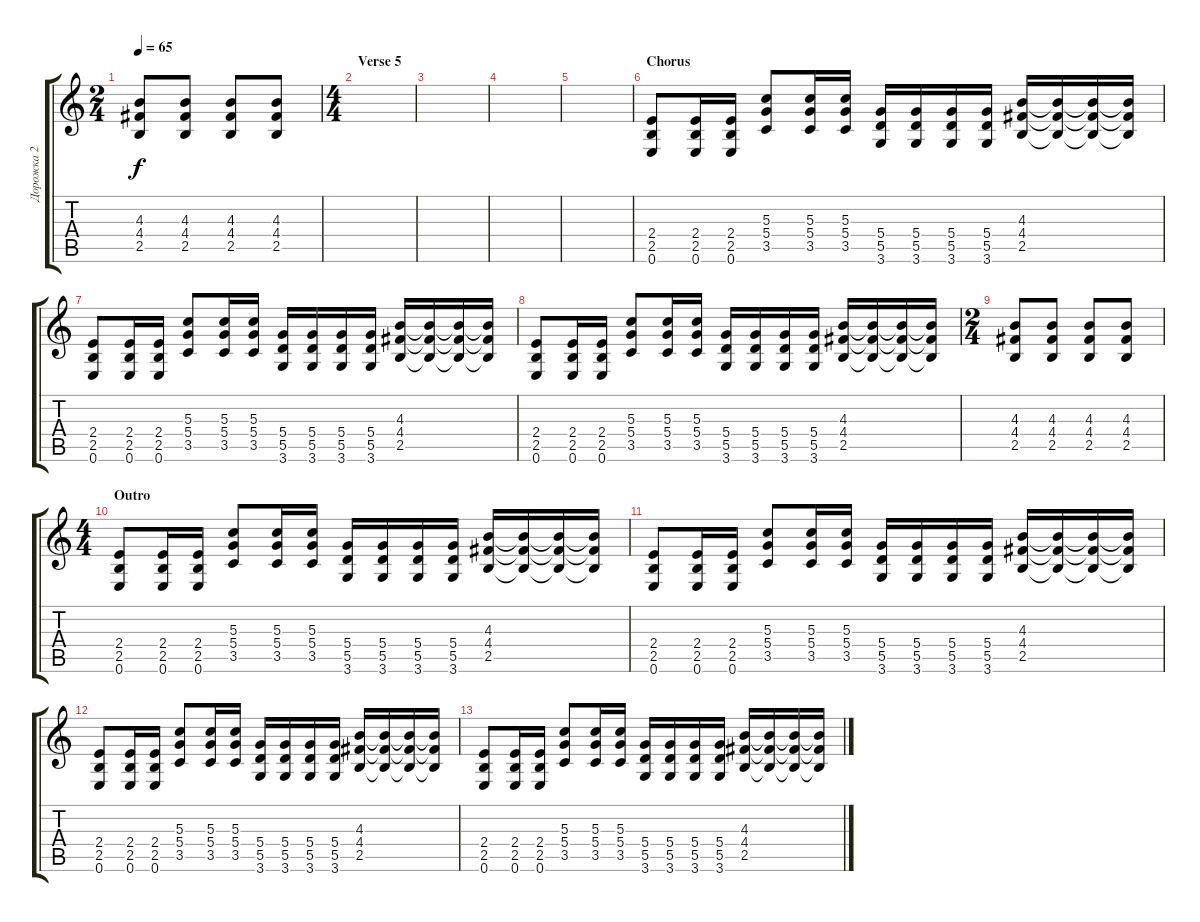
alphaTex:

\track ("Дорожка 2" "Дорожка 2") {instrument overdrivenguitar}
\staff {score tabs}
\tuning (E4 B3 G3 D3 A2 E2) {hide}
\ts (2 4)
\tempo 65
\clef g2
\ks c
(4.3 4.4 2.5).8{dy f} (4.3 4.4 2.5).8 (4.3 4.4 2.5).8 (4.3 4.4 2.5).8 |
\ts (4 4)
\section ("" "Verse 5")
|
|
|
|
\section ("" "Chorus")
(2.4 2.5 0.6).8{volume 8} (2.4 2.5 0.6).16 (2.4 2.5 0.6).16 (5.3 5.4 3.5).8 (5.3 5.4 3.5).16 (5.3 5.4 3.5).16 (5.4 5.5 3.6).16 (5.4 5.5 3.6).16 (5.4 5.5 3.6).16 (5.4 5.5 3.6).16 (4.3 4.4 2.5).16 (4.3{t} 4.4{t} 2.5{t}).16 (4.3{t} 4.4{t} 2.5{t}).16 (4.3{t} 4.4{t} 2.5{t}).16 |
(2.4 2.5 0.6).8{volume 8} (2.4 2.5 0.6).16 (2.4 2.5 0.6).16 (5.3 5.4 3.5).8 (5.3 5.4 3.5).16 (5.3 5.4 3.5).16 (5.4 5.5 3.6).16 (5.4 5.5 3.6).16 (5.4 5.5 3.6).16 (5.4 5.5 3.6).16 (4.3 4.4 2.5).16 (4.3{t} 4.4{t} 2.5{t}).16 (4.3{t} 4.4{t} 2.5{t}).16 (4.3{t} 4.4{t} 2.5{t}).16 |
(2.4 2.5 0.6).8{volume 8} (2.4 2.5 0.6).16 (2.4 2.5 0.6).16 (5.3 5.4 3.5).8 (5.3 5.4 3.5).16 (5.3 5.4 3.5).16 (5.4 5.5 3.6).16 (5.4 5.5 3.6).16 (5.4 5.5 3.6).16 (5.4 5.5 3.6).16 (4.3 4.4 2.5).16 (4.3{t} 4.4{t} 2.5{t}).16 (4.3{t} 4.4{t} 2.5{t}).16 (4.3{t} 4.4{t} 2.5{t}).16 |
\ts (2 4)
(4.3 4.4 2.5).8 (4.3 4.4 2.5).8 (4.3 4.4 2.5).8 (4.3 4.4 2.5).8 |
\ts (4 4)
\section ("" "Outro")
(2.4 2.5 0.6).8{volume 8} (2.4 2.5 0.6).16 (2.4 2.5 0.6).16 (5.3 5.4 3.5).8 (5.3 5.4 3.5).16 (5.3 5.4 3.5).16 (5.4 5.5 3.6).16 (5.4 5.5 3.6).16 (5.4 5.5 3.6).16 (5.4 5.5 3.6).16 (4.3 4.4 2.5).16 (4.3{t} 4.4{t} 2.5{t}).16 (4.3{t} 4.4{t} 2.5{t}).16 (4.3{t} 4.4{t} 2.5{t}).16 |
(2.4 2.5 0.6).8{volume 8} (2.4 2.5 0.6).16 (2.4 2.5 0.6).16 (5.3 5.4 3.5).8 (5.3 5.4 3.5).16 (5.3 5.4 3.5).16 (5.4 5.5 3.6).16 (5.4 5.5 3.6).16 (5.4 5.5 3.6).16 (5.4 5.5 3.6).16 (4.3 4.4 2.5).16 (4.3{t} 4.4{t} 2.5{t}).16 (4.3{t} 4.4{t} 2.5{t}).16 (4.3{t} 4.4{t} 2.5{t}).16 |
(2.4 2.5 0.6).8{volume 8} (2.4 2.5 0.6).16 (2.4 2.5 0.6).16 (5.3 5.4 3.5).8 (5.3 5.4 3.5).16 (5.3 5.4 3.5).16 (5.4 5.5 3.6).16 (5.4 5.5 3.6).16 (5.4 5.5 3.6).16 (5.4 5.5 3.6).16 (4.3 4.4 2.5).16 (4.3{t} 4.4{t} 2.5{t}).16 (4.3{t} 4.4{t} 2.5{t}).16 (4.3{t} 4.4{t} 2.5{t}).16 |
(2.4 2.5 0.6).8{volume 8} (2.4 2.5 0.6).16 (2.4 2.5 0.6).16 (5.3 5.4 3.5).8 (5.3 5.4 3.5).16 (5.3 5.4 3.5).16 (5.4 5.5 3.6).16 (5.4 5.5 3.6).16 (5.4 5.5 3.6).16 (5.4 5.5 3.6).16 (4.3 4.4 2.5).16 (4.3{t} 4.4{t} 2.5{t}).16 (4.3{t} 4.4{t} 2.5{t}).16 (4.3{t} 4.4{t} 2.5{t}).16
